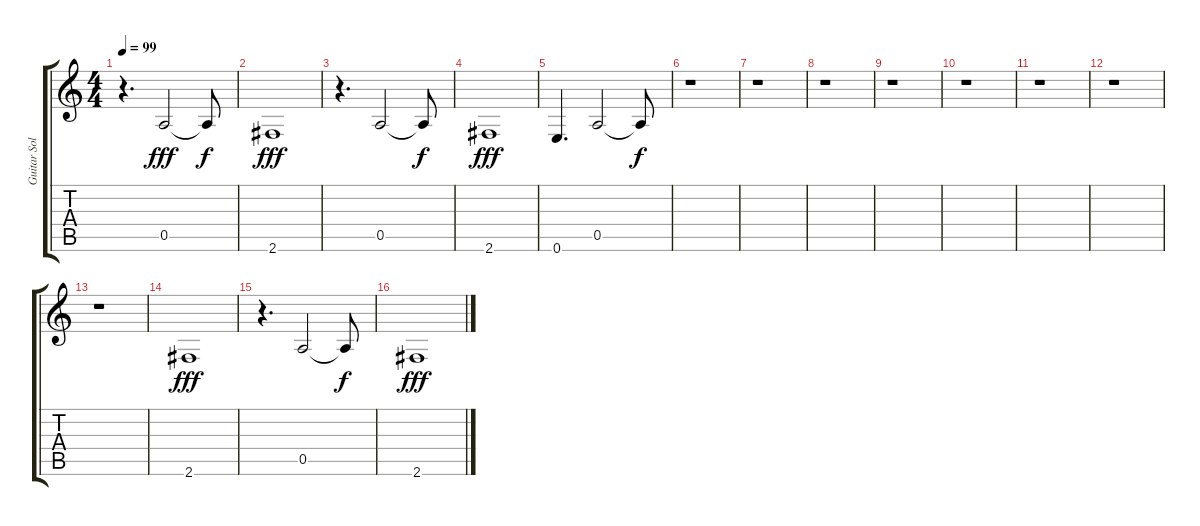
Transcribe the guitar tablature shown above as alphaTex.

\track ("Guitar Solo - Low" "Guitar Sol") {instrument acousticguitarsteel}
\staff {score tabs}
\tuning (E4 B3 G3 D3 A2 E2) {hide}
\ts (4 4)
\tempo 99
\clef g2
\ks c
r.4{d dy fff} 0.5.2 0.5{t}.8{dy f} |
2.6.1{dy fff} |
r.4{d} 0.5.2 0.5{t}.8{dy f} |
2.6.1{dy fff} |
0.6.4{d} 0.5.2 0.5{t}.8{dy f} |
r.1 |
r.1 |
r.1 |
r.1 |
r.1 |
r.1 |
r.1 |
r.1 |
2.6.1{dy fff} |
r.4{d} 0.5.2 0.5{t}.8{dy f} |
2.6.1{dy fff}
